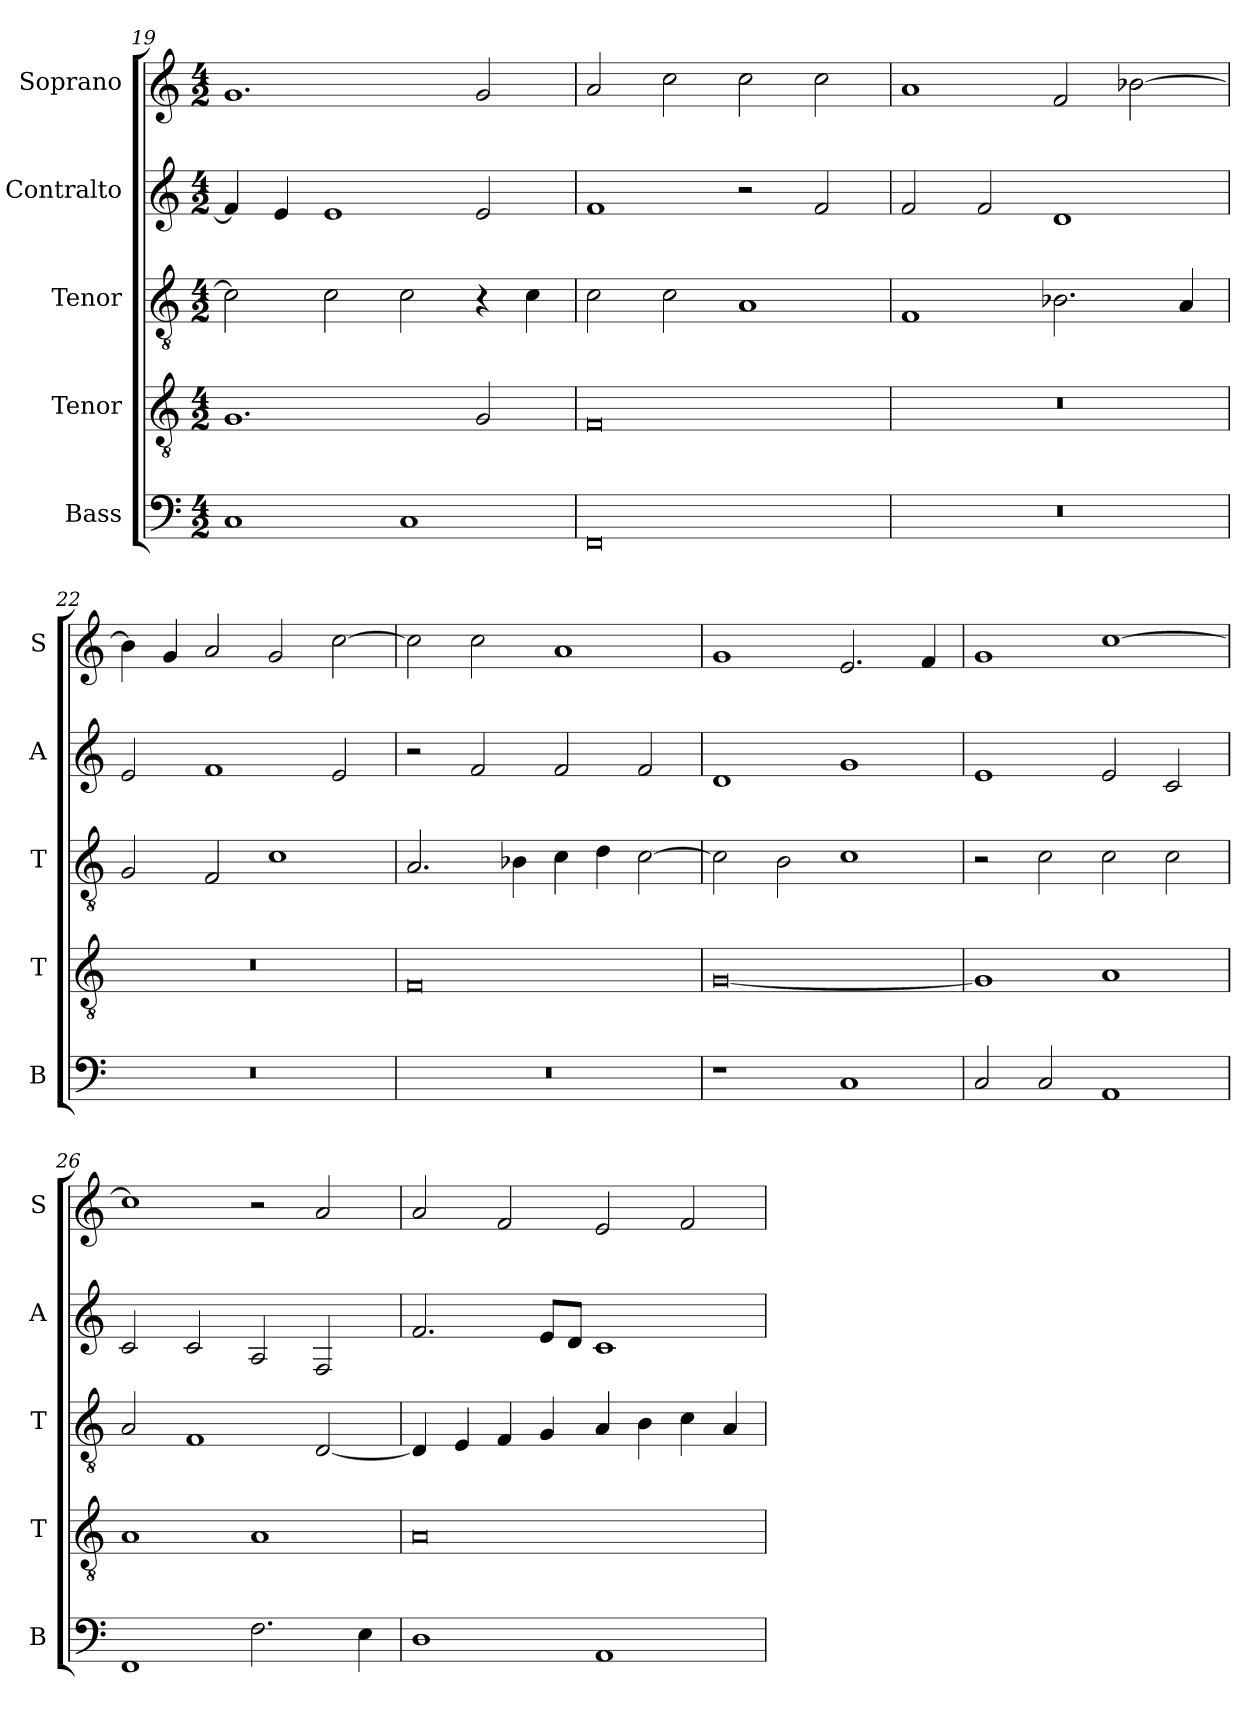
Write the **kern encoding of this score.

**kern	**kern	**kern	**kern	**kern
*part5	*part4	*part3	*part2	*part1
*staff5	*staff4	*staff3	*staff2	*staff1
*I"Bass	*I"Tenor	*I"Tenor	*I"Contralto	*I"Soprano
*I'B	*I'T	*I'T	*I'A	*I'S
*clefF4	*clefGv2	*clefGv2	*clefG2	*clefG2
*k[]	*k[]	*k[]	*k[]	*k[]
*M4/2	*M4/2	*M4/2	*M4/2	*M4/2
=19	=19	=19	=19	=19
1C	1.G	2c]	4f]	1.g
.	.	.	4e	.
.	.	2c	1e	.
1C	.	2c	.	.
.	2G	4r	2e	2g
.	.	4c	.	.
=20	=20	=20	=20	=20
0FF	0F	2c	1f	2a
.	.	2c	.	2cc
.	.	1A	2r	2cc
.	.	.	2f	2cc
=21	=21	=21	=21	=21
0r	0r	1F	2f	1a
.	.	.	2f	.
.	.	2.B-X	1d	2f
.	.	.	.	[2b-X
.	.	4A	.	.
=22	=22	=22	=22	=22
0r	0r	2G	2e	4b-]
.	.	.	.	4g
.	.	2F	1f	2a
.	.	1c	.	2g
.	.	.	2e	[2cc
=23	=23	=23	=23	=23
0r	0F	2.A	2r	2cc]
.	.	.	2f	2cc
.	.	4B-X	.	.
.	.	4c	2f	1a
.	.	4d	.	.
.	.	[2c	2f	.
=24	=24	=24	=24	=24
1r	[0G	2c]	1d	1g
.	.	2B	.	.
1C	.	1c	1g	2.e
.	.	.	.	4f
=25	=25	=25	=25	=25
2C	1G]	2r	1e	1g
2C	.	2c	.	.
1AA	1A	2c	2e	[1cc
.	.	2c	2c	.
=26	=26	=26	=26	=26
1FF	1A	2A	2c	1cc]
.	.	1F	2c	.
2.F	1A	.	2A	2r
.	.	[2D	2F	2a
4E	.	.	.	.
=27	=27	=27	=27	=27
1D	0A	4D]	2.f	2a
.	.	4E	.	.
.	.	4F	.	2f
.	.	4G	8e/L	.
.	.	.	8d/J	.
1AA	.	4A	1c	2e
.	.	4B	.	.
.	.	4c	.	2f
.	.	4A	.	.
=	=	=	=	=
*-	*-	*-	*-	*-
